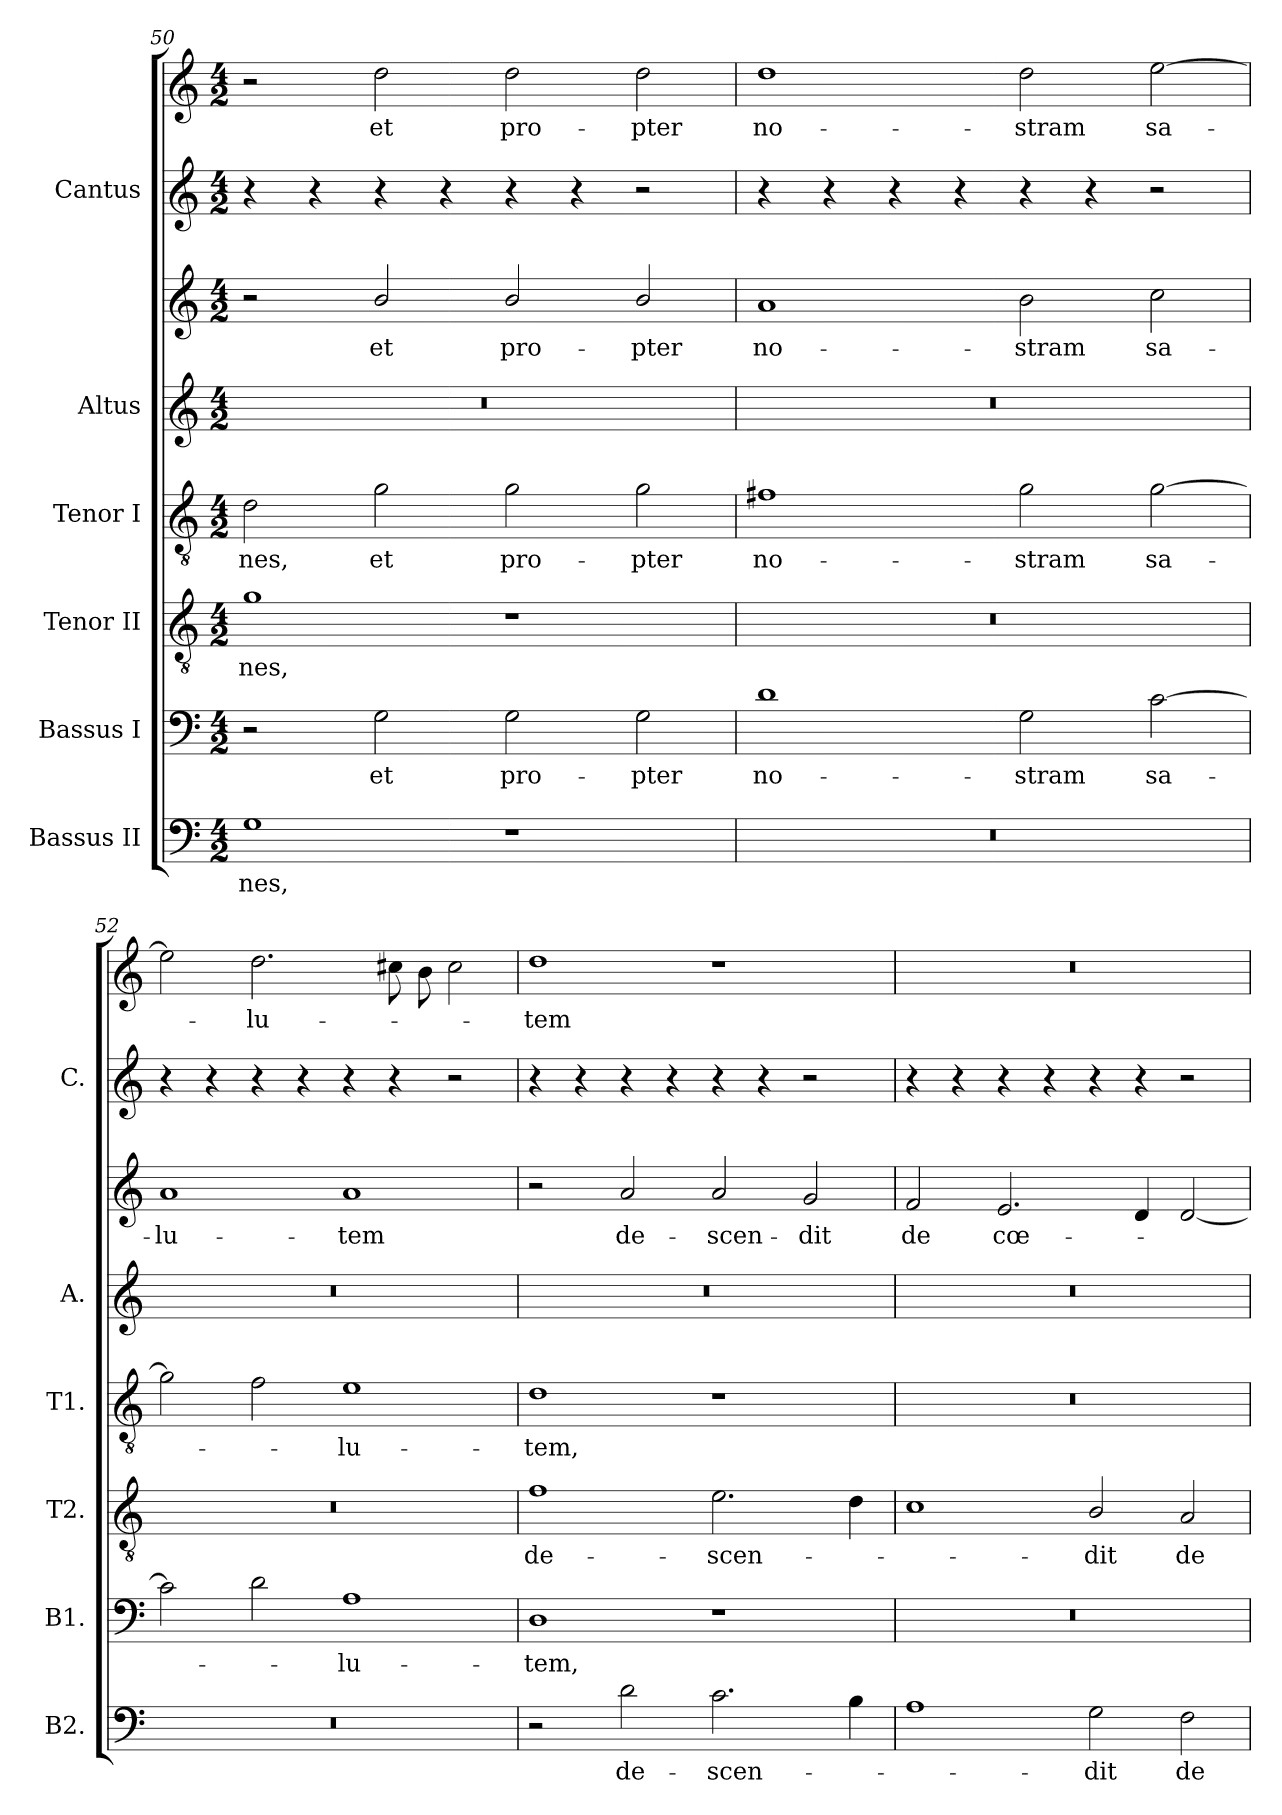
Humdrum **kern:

**kern	**text	**kern	**text	**kern	**text	**kern	**text	**kern	**kern	**text	**kern	**kern	**text
*part6	*part6	*part5	*part5	*part4	*part4	*part3	*part3	*part2	*part2	*part2	*part1	*part1	*part1
*staff8	*staff8	*staff7	*staff7	*staff6	*staff6	*staff5	*staff5	*staff4	*staff3	*staff3	*staff2	*staff1	*staff1
*I"Bassus II	*	*I"Bassus I	*	*I"Tenor II	*	*I"Tenor I	*	*I"Altus	*	*	*I"Cantus	*	*
*I'B2.	*	*I'B1.	*	*I'T2.	*	*I'T1.	*	*I'A.	*	*	*I'C.	*	*
*clefF4	*	*clefF4	*	*clefGv2	*	*clefGv2	*	*clefG2	*clefG2	*	*clefG2	*clefG2	*
*	*	*	*	*ITrd7c12	*	*ITrd7c12	*	*	*	*	*	*	*
*k[]	*	*k[]	*	*k[]	*	*k[]	*	*k[]	*k[]	*	*k[]	*k[]	*
*C:	*	*C:	*	*C:	*	*C:	*	*C:	*C:	*	*C:	*C:	*
*M4/2	*	*M4/2	*	*M4/2	*	*M4/2	*	*M4/2	*M4/2	*	*M4/2	*M4/2	*
=50	=50	=50	=50	=50	=50	=50	=50	=50	=50	=50	=50	=50	=50
!	!LO:LY:b:color=#000000	!	!	!	!	!	!	!	!	!	!	!	!
!	!	!	!	!	!LO:LY:b:color=#000000	!	!	!	!	!	!	!	!
!	!	!	!	!	!	!	!LO:LY:b:color=#000000	!LO:N:vis=1	!	!	!	!	!
1Gi	-nes,	2r	.	1Gi	-nes,	2Di\	-nes,	0r	2r	.	4r	2r	.
.	.	.	.	.	.	.	.	.	.	.	4r	.	.
!	!	!	!LO:LY:b:color=#000000	!	!	!	!	!	!	!	!	!	!
!	!	!	!	!	!	!	!LO:LY:b:color=#000000	!	!	!	!	!	!
!	!	!	!	!	!	!	!	!	!	!LO:LY:b:color=#000000	!	!	!
!	!	!	!	!	!	!	!	!	!	!	!	!	!LO:LY:b:color=#000000
.	.	2Gi\	et	.	.	2Gi\	et	.	2bi/	et	4r	2ddi\	et
.	.	.	.	.	.	.	.	.	.	.	4r	.	.
!	!	!	!LO:LY:b:color=#000000	!	!	!	!	!	!	!	!	!	!
!	!	!	!	!	!	!	!LO:LY:b:color=#000000	!	!	!	!	!	!
!	!	!	!	!	!	!	!	!	!	!LO:LY:b:color=#000000	!	!	!
!	!	!	!	!	!	!	!	!	!	!	!	!	!LO:LY:b:color=#000000
1r	.	2Gi\	pro-	1r	.	2Gi\	pro-	.	2bi/	pro-	4r	2ddi\	pro-
.	.	.	.	.	.	.	.	.	.	.	4r	.	.
!	!	!	!LO:LY:b:color=#000000	!	!	!	!	!	!	!	!	!	!
!	!	!	!	!	!	!	!LO:LY:b:color=#000000	!	!	!	!	!	!
!	!	!	!	!	!	!	!	!	!	!LO:LY:b:color=#000000	!	!	!
!	!	!	!	!	!	!	!	!	!	!	!	!	!LO:LY:b:color=#000000
.	.	2Gi\	-pter	.	.	2Gi\	-pter	.	2bi/	-pter	2r	2ddi\	-pter
=51	=51	=51	=51	=51	=51	=51	=51	=51	=51	=51	=51	=51	=51
!LO:N:vis=1	!	!	!	!	!	!	!	!	!	!	!	!	!
!	!	!	!LO:LY:b:color=#000000	!LO:N:vis=1	!	!	!	!	!	!	!	!	!
!	!	!	!	!	!	!	!LO:LY:b:color=#000000	!LO:N:vis=1	!	!	!	!	!
!	!	!	!	!	!	!	!	!	!	!LO:LY:b:color=#000000	!	!	!
!	!	!	!	!	!	!	!	!	!	!	!	!	!LO:LY:b:color=#000000
0r	.	1di	no-	0r	.	1F#Xi	no-	0r	1ai	no-	4r	1ddi	no-
.	.	.	.	.	.	.	.	.	.	.	4r	.	.
.	.	.	.	.	.	.	.	.	.	.	4r	.	.
.	.	.	.	.	.	.	.	.	.	.	4r	.	.
!	!	!	!LO:LY:b:color=#000000	!	!	!	!	!	!	!	!	!	!
!	!	!	!	!	!	!	!LO:LY:b:color=#000000	!	!	!	!	!	!
!	!	!	!	!	!	!	!	!	!	!LO:LY:b:color=#000000	!	!	!
!	!	!	!	!	!	!	!	!	!	!	!	!	!LO:LY:b:color=#000000
.	.	2Gi\	-stram	.	.	2Gi\	-stram	.	2bi\	-stram	4r	2ddi\	-stram
.	.	.	.	.	.	.	.	.	.	.	4r	.	.
!	!	!	!LO:LY:b:color=#000000	!	!	!	!	!	!	!	!	!	!
!	!	!	!	!	!	!	!LO:LY:b:color=#000000	!	!	!	!	!	!
!	!	!	!	!	!	!	!	!	!	!LO:LY:b:color=#000000	!	!	!
!	!	!	!	!	!	!	!	!	!	!	!	!	!LO:LY:b:color=#000000
.	.	[2ci\	sa-	.	.	[2Gi\	sa-	.	2cci\	sa-	2r	[2eei\	sa-
!!LO:PB:g=z
=52	=52	=52	=52	=52	=52	=52	=52	=52	=52	=52	=52	=52	=52
!LO:N:vis=1	!	!	!	!LO:N:vis=1	!	!	!	!LO:N:vis=1	!	!	!	!	!
!	!	!	!	!	!	!	!	!	!	!LO:LY:b:color=#000000	!	!	!
0r	.	2ci\]	.	0r	.	2Gi\]	.	0r	1ai	-lu-	4r	2eei\]	.
.	.	.	.	.	.	.	.	.	.	.	4r	.	.
!	!	!	!	!	!	!	!	!	!	!	!	!	!LO:LY:b:color=#000000
.	.	2di\	.	.	.	2Fi\	.	.	.	.	4r	2.ddi\	-lu-
.	.	.	.	.	.	.	.	.	.	.	4r	.	.
!	!	!	!LO:LY:b:color=#000000	!	!	!	!	!	!	!	!	!	!
!	!	!	!	!	!	!	!LO:LY:b:color=#000000	!	!	!	!	!	!
!	!	!	!	!	!	!	!	!	!	!LO:LY:b:color=#000000	!	!	!
.	.	1Ai	-lu-	.	.	1Ei	-lu-	.	1ai	-tem	4r	.	.
.	.	.	.	.	.	.	.	.	.	.	4r	8cc#Xi\	.
.	.	.	.	.	.	.	.	.	.	.	.	8bi\	.
.	.	.	.	.	.	.	.	.	.	.	2r	2cc#i\	.
=53	=53	=53	=53	=53	=53	=53	=53	=53	=53	=53	=53	=53	=53
!	!	!	!LO:LY:b:color=#000000	!	!	!	!	!	!	!	!	!	!
!	!	!	!	!	!LO:LY:b:color=#000000	!	!	!	!	!	!	!	!
!	!	!	!	!	!	!	!LO:LY:b:color=#000000	!LO:N:vis=1	!	!	!	!	!
!	!	!	!	!	!	!	!	!	!	!	!	!	!LO:LY:b:color=#000000
2r	.	1Di	-tem,	1Fi	de-	1Di	-tem,	0r	2r	.	4r	1ddi	-tem
.	.	.	.	.	.	.	.	.	.	.	4r	.	.
!	!LO:LY:b:color=#000000	!	!	!	!	!	!	!	!	!	!	!	!
!	!	!	!	!	!	!	!	!	!	!LO:LY:b:color=#000000	!	!	!
2di\	de-	.	.	.	.	.	.	.	2ai/	de-	4r	.	.
.	.	.	.	.	.	.	.	.	.	.	4r	.	.
!	!LO:LY:b:color=#000000	!	!	!	!	!	!	!	!	!	!	!	!
!	!	!	!	!	!LO:LY:b:color=#000000	!	!	!	!	!	!	!	!
!	!	!	!	!	!	!	!	!	!	!LO:LY:b:color=#000000	!	!	!
2.ci\	-scen-	1r	.	2.Ei\	-scen-	1r	.	.	2ai/	-scen-	4r	1r	.
.	.	.	.	.	.	.	.	.	.	.	4r	.	.
!	!	!	!	!	!	!	!	!	!	!LO:LY:b:color=#000000	!	!	!
.	.	.	.	.	.	.	.	.	2gi/	-dit	2r	.	.
4Bi\	.	.	.	4Di\	.	.	.	.	.	.	.	.	.
=54	=54	=54	=54	=54	=54	=54	=54	=54	=54	=54	=54	=54	=54
!	!	!LO:N:vis=1	!	!	!	!LO:N:vis=1	!	!LO:N:vis=1	!	!	!	!	!
!	!	!	!	!	!	!	!	!	!	!LO:LY:b:color=#000000	!	!LO:N:vis=1	!
1Ai	.	0r	.	1Ci	.	0r	.	0r	2fi/	de	4r	0r	.
.	.	.	.	.	.	.	.	.	.	.	4r	.	.
!	!	!	!	!	!	!	!	!	!	!LO:LY:b:color=#000000	!	!	!
.	.	.	.	.	.	.	.	.	2.ei/	cœ-	4r	.	.
.	.	.	.	.	.	.	.	.	.	.	4r	.	.
!	!LO:LY:b:color=#000000	!	!	!	!	!	!	!	!	!	!	!	!
!	!	!	!	!	!LO:LY:b:color=#000000	!	!	!	!	!	!	!	!
2Gi\	-dit	.	.	2BBi/	-dit	.	.	.	.	.	4r	.	.
.	.	.	.	.	.	.	.	.	4di/	.	4r	.	.
!	!LO:LY:b:color=#000000	!	!	!	!	!	!	!	!	!	!	!	!
!	!	!	!	!	!LO:LY:b:color=#000000	!	!	!	!	!	!	!	!
2Fi\	de	.	.	2AAi/	de	.	.	.	[2di/	.	2r	.	.
=	=	=	=	=	=	=	=	=	=	=	=	=	=
*-	*-	*-	*-	*-	*-	*-	*-	*-	*-	*-	*-	*-	*-
